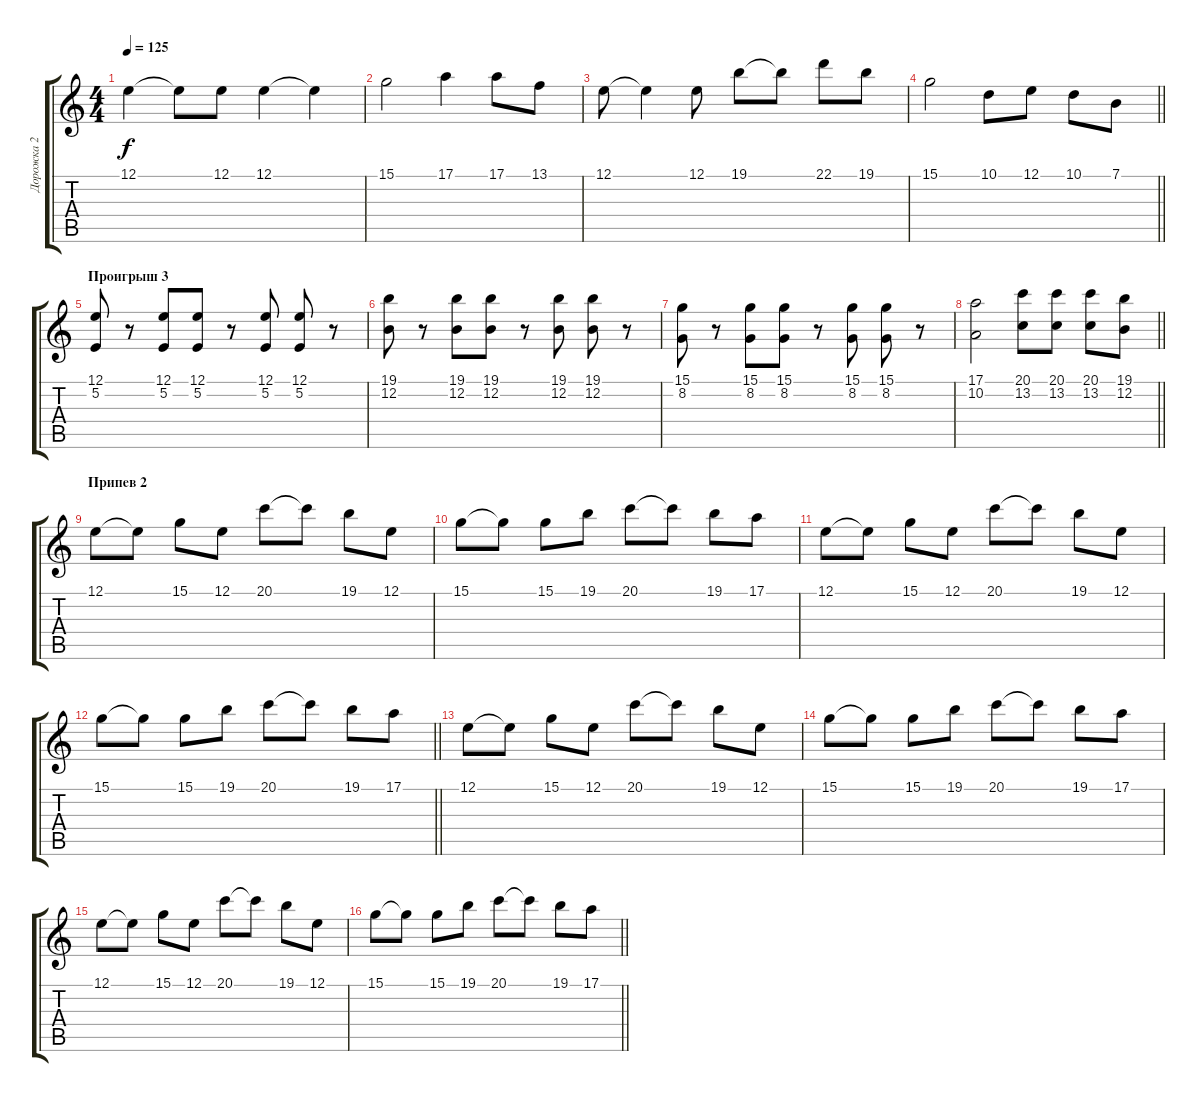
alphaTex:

\track ("Дорожка 2" "Дорожка 2") {instrument rockorgan}
\staff {score tabs}
\tuning (E4 B3 G3 D3 A2 E2) {hide}
\ts (4 4)
\tempo 125
\clef g2
\ks c
12.1.4{dy f} 12.1{t}.8 12.1.8 12.1.4 12.1{t}.4 |
15.1.2 17.1.4 17.1.8 13.1.8 |
12.1.8 12.1{t}.4 12.1.8 19.1.8 19.1{t}.8 22.1.8 19.1.8 |
\barLineRight lightlight
15.1.2 10.1.8 12.1.8 10.1.8 7.1.8 |
\section ("" "Проигрыш 3")
(12.1 5.2).8 r.8 (12.1 5.2).8 (12.1 5.2).8 r.8 (12.1 5.2).8 (12.1 5.2).8 r.8 |
(19.1 12.2).8 r.8 (19.1 12.2).8 (19.1 12.2).8 r.8 (19.1 12.2).8 (19.1 12.2).8 r.8 |
(15.1 8.2).8 r.8 (15.1 8.2).8 (15.1 8.2).8 r.8 (15.1 8.2).8 (15.1 8.2).8 r.8 |
\barLineRight lightlight
(17.1 10.2).2 (20.1 13.2).8 (20.1 13.2).8 (20.1 13.2).8 (19.1 12.2).8 |
\section ("" "Припев 2")
12.1.8 12.1{t}.8 15.1.8 12.1.8 20.1.8 20.1{t}.8 19.1.8 12.1.8 |
15.1.8 15.1{t}.8 15.1.8 19.1.8 20.1.8 20.1{t}.8 19.1.8 17.1.8 |
12.1.8 12.1{t}.8 15.1.8 12.1.8 20.1.8 20.1{t}.8 19.1.8 12.1.8 |
\barLineRight lightlight
15.1.8 15.1{t}.8 15.1.8 19.1.8 20.1.8 20.1{t}.8 19.1.8 17.1.8 |
12.1.8 12.1{t}.8 15.1.8 12.1.8 20.1.8 20.1{t}.8 19.1.8 12.1.8 |
15.1.8 15.1{t}.8 15.1.8 19.1.8 20.1.8 20.1{t}.8 19.1.8 17.1.8 |
12.1.8 12.1{t}.8 15.1.8 12.1.8 20.1.8 20.1{t}.8 19.1.8 12.1.8 |
\barLineRight lightlight
15.1.8 15.1{t}.8 15.1.8 19.1.8 20.1.8 20.1{t}.8 19.1.8 17.1.8
